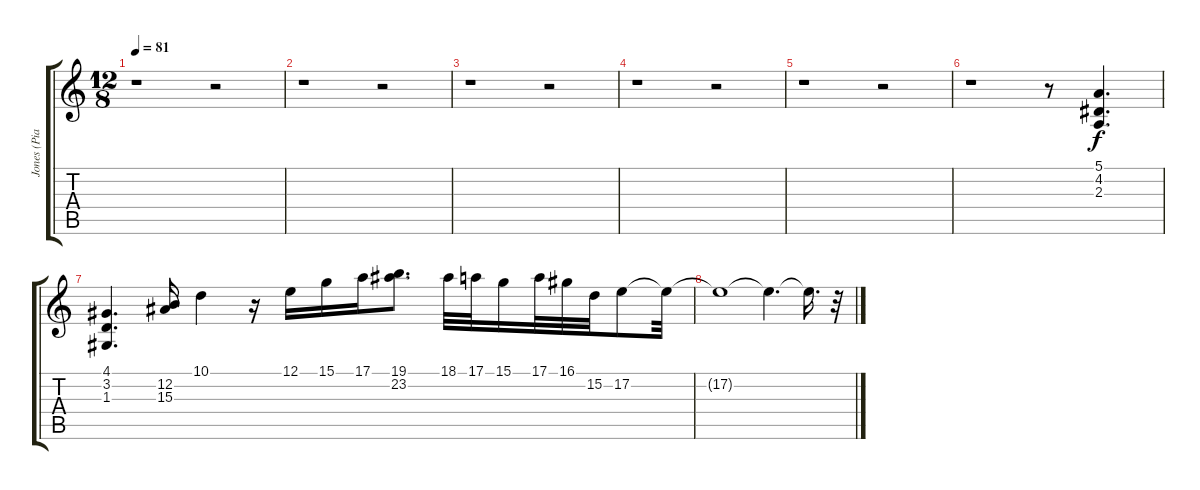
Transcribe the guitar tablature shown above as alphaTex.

\track ("Jones (Piano 1)" "Jones (Pia") {instrument electricpiano1}
\staff {score tabs}
\tuning (E4 B3 G3 D3 A2 E2) {hide}
\ts (12 8)
\tempo 81
\clef g2
\ks c
r.1{dy f} r.2 |
r.1 r.2 |
r.1 r.2 |
r.1 r.2 |
r.1 r.2 |
r.1 r.8 (5.1 4.2 2.3).4{d} |
(4.1 3.2 1.3).4{d} (12.2 15.3).16 10.1.4 r.16 12.1.16 15.1.16 17.1.16 (19.1 23.2).8{d} 18.1.32 17.1.32 15.1.16 17.1.32 16.1.32 15.2.32 17.2.8 17.2{t}.32 |
17.2{t}.1 17.2{t}.4{d} 17.2{t}.16{d} r.32
